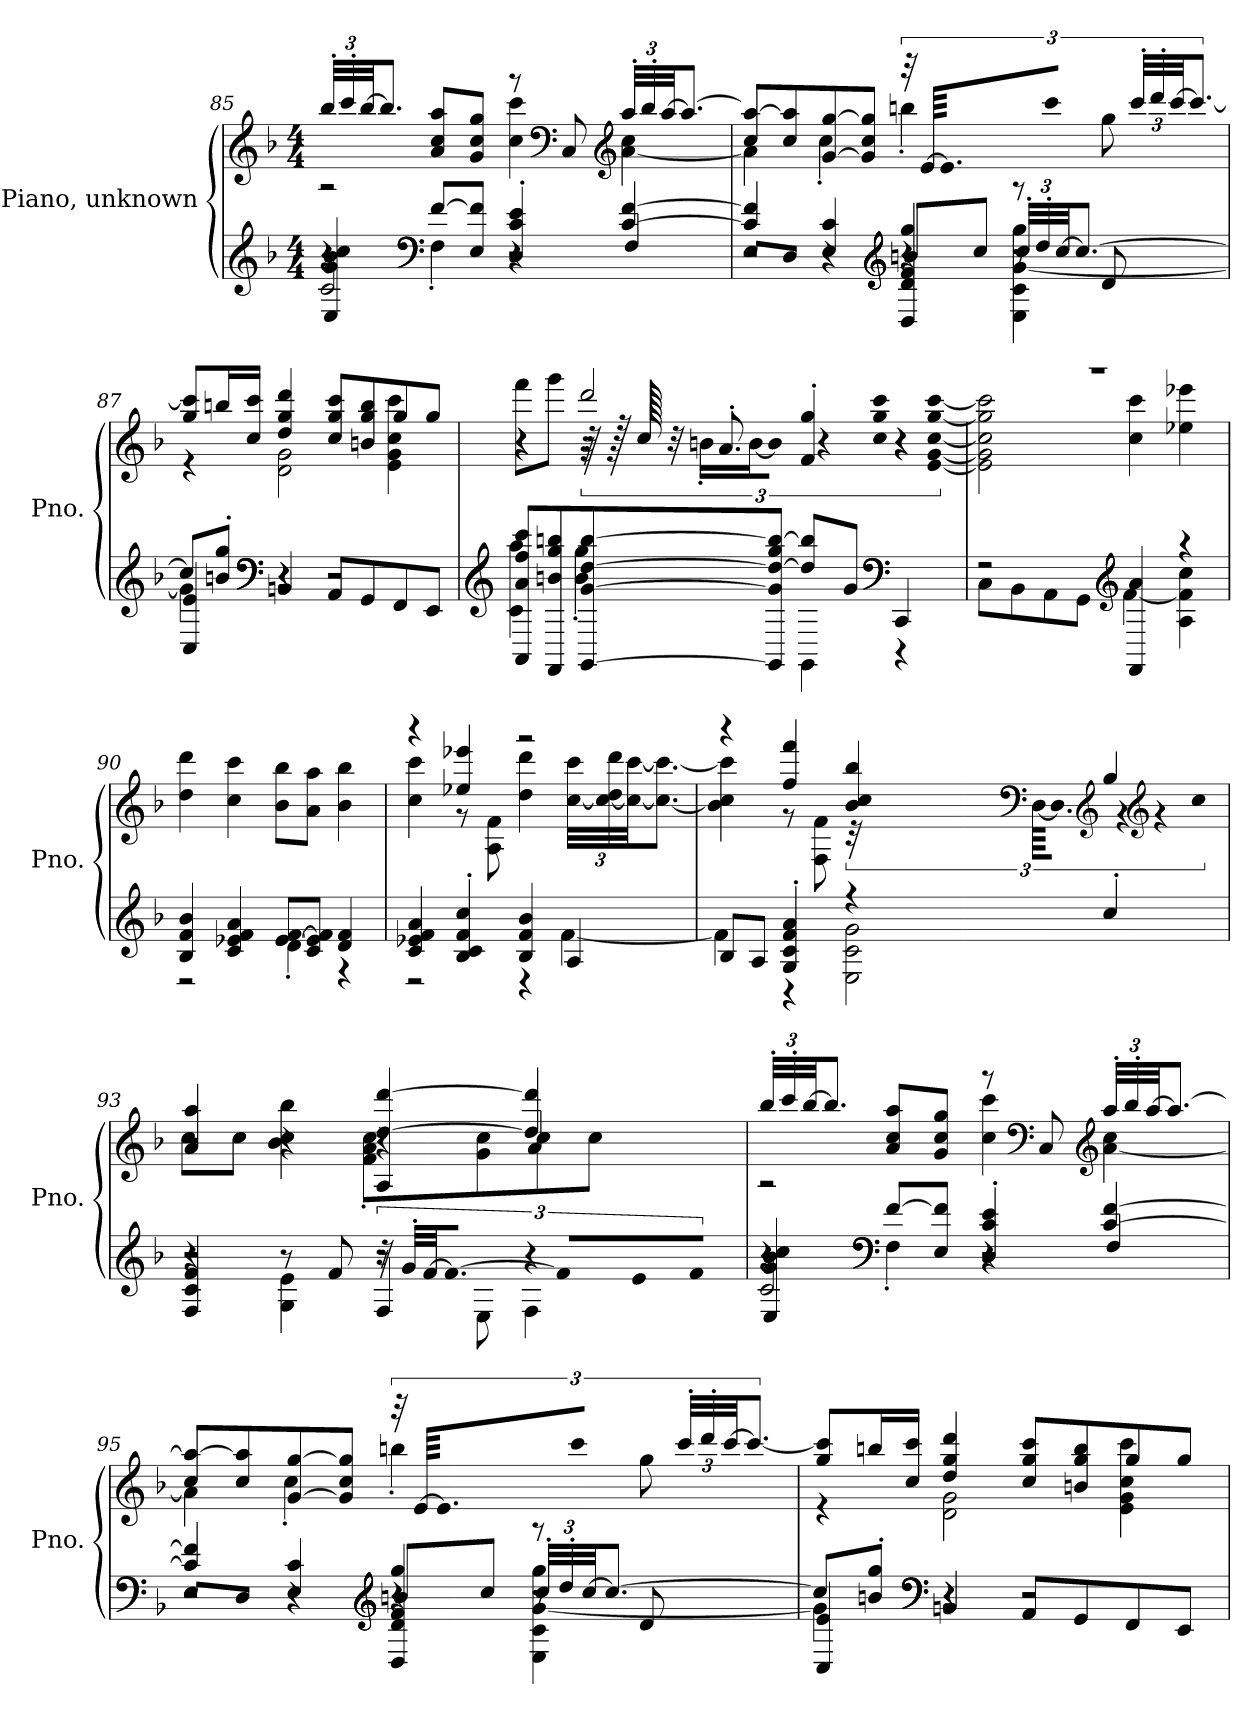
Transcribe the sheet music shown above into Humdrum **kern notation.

**kern	**kern
*part1	*part1
*staff2	*staff1
*I"Piano, unknown	*
*I'Pno.	*
*clefG2	*clefG2
*k[b-]	*k[b-]
*M4/4	*M4/4
=85	=85
*^	*
*	*^	*
*	*	*	*Xbrackettup
*	*	*	*^
2c/	4r	4E/ 4g/ 4b-/ 4cc/	48bb-'/LLL	2r
.	.	.	48ccc'/	.
.	.	.	[48bb-/JJ	.
.	.	.	8.bb-/J]	.
*clefF4	*	*	*	*
.	4F'\	[8f/L	8a/ 8cc/ 8aa/L	.
.	.	8E/ 8f/]J	8g/ 8cc/ 8gg/J	.
4r	2r	4D/' 4c/' 4e/'	8r	4cc\ 4ccc\
*	*	*	*clefF4	*
.	.	.	8C/	.
*	*	*	*clefG2	*
[4c/ [4f/	.	4F/	48aa'/LLL	[4a\ 4cc\
.	.	.	48bb-'/	.
.	.	.	[48aa/JJ	.
.	.	.	8.aa/J_	.
!!LO:LB:g=z	!!
=86	=86	=86	=86	=86
4c/] 4f/]	2r	8E/L	8cc/ 8aa/_L	4a\]
.	.	8D/J	8cc/ 8aa/]	.
4r	.	4E/ 4c/	[8g/ [8gg/	4cc'\
.	.	.	8g/] 8cc/ 8gg/]J	.
*clefG2	*	*	*	*
*	*	*	*brackettup	*
4D/ 4d/ 4f/ 4gg/	4r	8bn/L	48r	4bbn'\
.	.	.	[96e/KKLL	.
.	.	.	16.e/J]	.
.	.	8cc/J	8ccc/J	.
*	*	*Xbrackettup	*Xbrackettup	*
8r	4E\ 4c\ [4g\ 4gg\	48cc'/LLL	48ccc'/LLL	8r
.	.	48dd'/	48ddd'/	.
.	.	[48cc/JJ	[48ccc/JJ	.
.	.	8.cc/J_	8.ccc/J_	.
8d/	.	.	.	8gg\
=87	=87	=87	=87	=87
4C/ 4e/	4g\]	8cc/L]	8gg/ 8ccc/]L	4r
.	.	8bn/' 8gg/'J	16bbn/L	.
.	.	.	16cc/ 16ccc/JJ	.
*clefF4	*	*	*	*
4r	4r	4BBn/	4dd/ 4gg/ 4ddd/	2d\ 2g\
2r	2r	8AA/L	8cc/ 8gg/ 8ccc/L	.
.	.	8GG/	8bn/ 8gg/ 8bb/	.
.	.	8FF/	8gg/	4e\ 4g\ 4cc\ 4ccc\
.	.	8EE/J	8gg/J	.
*v	*v	*v	*	*
*	*v	*v
!!LO:LB:g=z
=88	=88
*clefG2	*
*^	*^
*	*	*	*^
8AA/ 8a/ 8ff/ 8ccc/L	4c\ 4aa\	4r	8fff\L	4r
8FF/ 8bn/ 8gg/ 8bbn/	.	.	8ggg\J	.
*	*	*	*brackettup	*
[8GG/ [8g/ [8dd/ [8bb/	4b\' 4gg\'	2ddd/	24r	64r
.	.	.	.	128r
.	.	.	.	128cc/
.	.	.	.	32r
.	.	.	24bn'\LL	.
.	.	.	.	8.a'/
.	.	.	[24b\J	.
8GG/] 8g/] 8dd/_ 8gg/ 8bb/_J	.	.	8b\J]	.
8dd/] 8bb/]L	4GG\	.	8r	4f/' 4gg/'
8g/J	.	.	8cc\ 8gg\ 8ccc\	.
*clefF4	*	*	*	*
4CC/	4r	4r	[4e\ [4g\ [4cc\ [4gg\ [4ccc\	4r
*	*	*	*v	*v
=89	=89	=89	=89
2r	8C\L	1r	2e\] 2g\] 2cc\] 2gg\] 2ccc\]
.	8BB-\	.	.
.	8AA\	.	.
.	8GG\J	.	.
*clefG2	*	*	*
4FF/ 4a/	[4f\	.	4cc\ 4ccc\
4r	4A\ 4f\] 4cc\	.	4ee-X\ 4eee-X\
*	*	*v	*v
=90	=90	=90
4B-/ 4f/ 4b-/	2r	4dd\ 4ddd\
4c/ 4e-X/ 4f/ 4a/	.	4cc\ 4ccc\
[8e-/ [8f/L	4d'\	8b-\ 8bb-\L
8c/ 8e-/] 8f/]J	.	8a\ 8aa\J
4d/ 4f/	4r	4b-\ 4bb-\
!!LO:LB:g=z
=91	=91	=91
*	*	*^
4c/ 4e-X/ 4f/ 4a/	2r	4r	4cc\ 4ccc\
4B-/' 4c/' 4f/' 4cc/'	.	4ee-X/ 4eee-X/	8r
.	.	.	8A\ 8f\
4B-/ 4f/ 4b-/	4r	2r	4dd\ 4ddd\
*	*	*	*Xbrackettup
4A/	[4f\	.	[48cc\ 48ccc\LLL
.	.	.	48cc\_ 48dd\ 48ddd\
.	.	.	48cc\_ [48ccc\JJ
.	.	.	8.cc\_ 8.ccc\_J
=92	=92	=92	=92
8B-/L	4f\]	4r	4b-\ 4cc\] 4ccc\]
8A/J	.	.	.
4G/' 4c/' 4f/' 4a/'	4r	4ff/ 4fff/	8r
.	.	.	8F\ 8f\
*	*	*	*brackettup
4r	2E\ 2c\ 2g\	4b-/ 4cc/ 4bb-/	48r
*	*	*clefF4	*
.	.	.	[96D\KKLL
.	.	.	16.D\JJ]
.	.	.	8r
*	*	*clefG2	*
4cc'/	.	4gg/	8r
.	.	.	8cc\
!!LO:LB:g=z
=93	=93	=93	=93
*	*^	*	*^
4F/ 4c/ 4f/	4r	2r	4a/ 4aa/	8cc\L	2r
.	.	.	.	8cc\J	.
8r	4G\ 4e\	.	4r	4b-\ 4cc\ 4bb-\	.
8f/	.	.	.	.	.
*brackettup	*	*	*	*	*
48r	8r	4F/	4A/ [4dd/ [4ddd/	8f\' 8a\' 8cc\'L	4r
48g'/LLL	.	.	.	.	.
[48f/JJ	.	.	.	.	.
8.f/J_	.	.	.	.	.
.	8E\	.	.	8g\ 8cc\	.
8f/L]	4F\	4r	4dd/] 4ddd/]	8cc\	4a/
16e/L	.	.	.	8cc\J	.
16f/JJ	.	.	.	.	.
*	*	*	*v	*v	*v
=94	=94	=94	=94
*	*	*	*Xbrackettup
*	*	*	*^
2c/	4r	4E/ 4g/ 4b-/ 4cc/	48bb-'/LLL	2r
.	.	.	48ccc'/	.
.	.	.	[48bb-/JJ	.
.	.	.	8.bb-/J]	.
*clefF4	*	*	*	*
.	4F'\	[8f/L	8a/ 8cc/ 8aa/L	.
.	.	8E/ 8f/]J	8g/ 8cc/ 8gg/J	.
4r	2r	4D/' 4c/' 4e/'	8r	4cc\ 4ccc\
*	*	*	*clefF4	*
.	.	.	8C/	.
*	*	*	*clefG2	*
[4c/ [4f/	.	4F/	48aa'/LLL	[4a\ 4cc\
.	.	.	48bb-'/	.
.	.	.	[48aa/JJ	.
.	.	.	8.aa/J_	.
!!LO:LB:g=z	!!
=95	=95	=95	=95	=95
4c/] 4f/]	2r	8E/L	8cc/ 8aa/_L	4a\]
.	.	8D/J	8cc/ 8aa/]	.
4r	.	4E/ 4c/	[8g/ [8gg/	4cc'\
.	.	.	8g/] 8cc/ 8gg/]J	.
*clefG2	*	*	*	*
*	*	*	*brackettup	*
4D/ 4d/ 4f/ 4gg/	4r	8bn/L	48r	4bbn'\
.	.	.	[96e/KKLL	.
.	.	.	16.e/J]	.
.	.	8cc/J	8ccc/J	.
*	*	*Xbrackettup	*Xbrackettup	*
8r	4E\ 4c\ [4g\ 4gg\	48cc'/LLL	48ccc'/LLL	8r
.	.	48dd'/	48ddd'/	.
.	.	[48cc/JJ	[48ccc/JJ	.
.	.	8.cc/J_	8.ccc/J_	.
8d/	.	.	.	8gg\
=96	=96	=96	=96	=96
4C/ 4e/	4g\]	8cc/L]	8gg/ 8ccc/]L	4r
.	.	8bn/' 8gg/'J	16bbn/L	.
.	.	.	16cc/ 16ccc/JJ	.
*clefF4	*	*	*	*
4r	4r	4BBn/	4dd/ 4gg/ 4ddd/	2d\ 2g\
2r	2r	8AA/L	8cc/ 8gg/ 8ccc/L	.
.	.	8GG/	8bn/ 8gg/ 8bb/	.
.	.	8FF/	8gg/	4e\ 4g\ 4cc\ 4ccc\
.	.	8EE/J	8gg/J	.
*v	*v	*v	*	*
*	*v	*v
=	=
*-	*-
